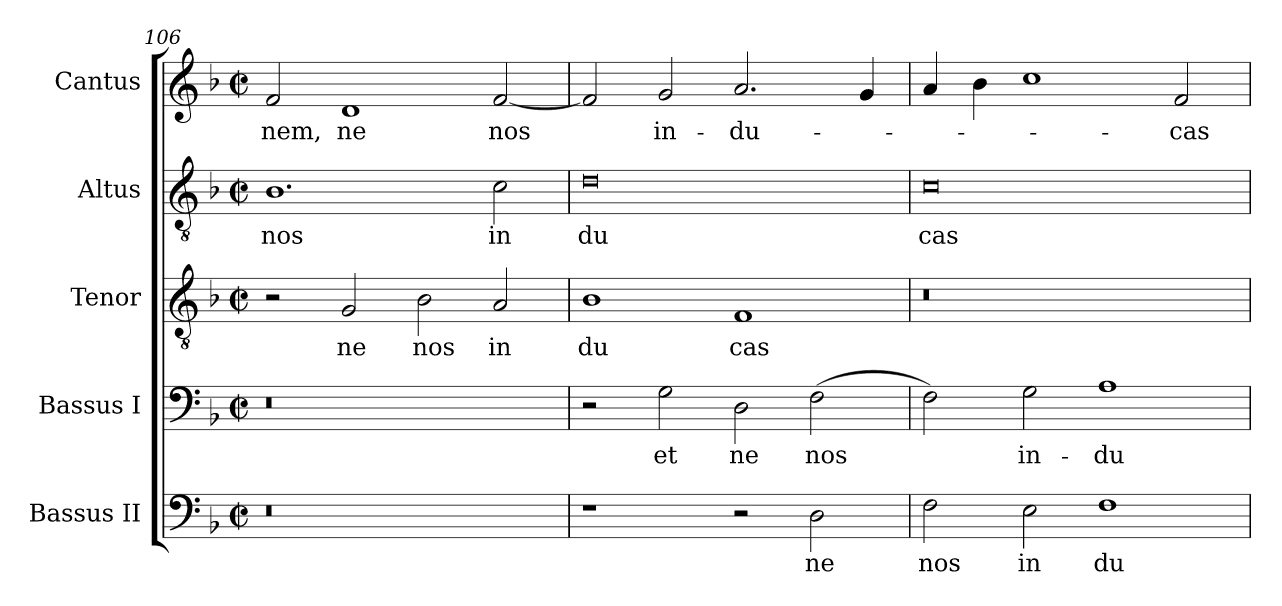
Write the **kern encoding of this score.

**kern	**text	**kern	**text	**kern	**text	**kern	**text	**kern	**text
*part5	*part5	*part4	*part4	*part3	*part3	*part2	*part2	*part1	*part1
*staff5	*staff5	*staff4	*staff4	*staff3	*staff3	*staff2	*staff2	*staff1	*staff1
*I"Bassus II	*	*I"Bassus I	*	*I"Tenor	*	*I"Altus	*	*I"Cantus	*
*clefF4	*	*clefF4	*	*clefGv2	*	*clefGv2	*	*clefG2	*
*k[b-]	*	*k[b-]	*	*k[b-]	*	*k[b-]	*	*k[b-]	*
*F:	*	*F:	*	*F:	*	*F:	*	*F:	*
*M2/2	*	*M2/2	*	*M2/2	*	*M2/2	*	*M2/2	*
*met(c|)	*	*met(c|)	*	*met(c|)	*	*met(c|)	*	*met(c|)	*
=106	=106	=106	=106	=106	=106	=106	=106	=106	=106
!	!	!	!	!	!	!	!LO:LY:b:cj	!	!LO:LY:b:cj
0r	.	0r	.	2r	.	1.B-	nos	2f/	-nem,
!	!	!	!	!	!LO:LY:b:cj	!	!	!	!LO:LY:b:cj
.	.	.	.	2G/	ne	.	.	1d	ne
!	!	!	!	!	!LO:LY:b:cj	!	!	!	!
.	.	.	.	2B-\	nos	.	.	.	.
!	!	!	!	!	!LO:LY:b:cj	!	!LO:LY:b:cj	!	!LO:LY:b
.	.	.	.	2A/	in	2c\	in	[<2f/	nos
=107	=107	=107	=107	=107	=107	=107	=107	=107	=107
!	!	!	!	!	!LO:LY:b:cj	!	!LO:LY:b:cj	!	!
1r	.	2r	.	1B-	du	0d	du	2f/]	.
!	!	!	!LO:LY:b:cj	!	!	!	!	!	!LO:LY:b:cj
.	.	2G\	et	.	.	.	.	2g/	in-
!	!	!	!LO:LY:b:cj	!	!LO:LY:b:cj	!	!	!	!LO:LY:b
2r	.	2D\	ne	1F	cas	.	.	2.a/	-du-
!	!LO:LY:b:cj	!	!LO:LY:b	!	!	!	!	!	!
2D\	ne	(>2F\	nos	.	.	.	.	.	.
.	.	.	.	.	.	.	.	4g/	.
=108	=108	=108	=108	=108	=108	=108	=108	=108	=108
!	!LO:LY:b:cj	!	!	!	!	!	!LO:LY:b:cj	!	!
2F\	nos	2F\)	.	0r	.	0c	cas	4a/	.
.	.	.	.	.	.	.	.	4b-\	.
!	!LO:LY:b:cj	!	!LO:LY:b:cj	!	!	!	!	!	!
2E\	in	2G\	in-	.	.	.	.	1cc	.
!	!LO:LY:b:cj	!	!LO:LY:b:cj	!	!	!	!	!	!
1F	du	1A	-du-	.	.	.	.	.	.
!	!	!	!	!	!	!	!	!	!LO:LY:b:cj
.	.	.	.	.	.	.	.	2f/	-cas
=	=	=	=	=	=	=	=	=	=
*-	*-	*-	*-	*-	*-	*-	*-	*-	*-
